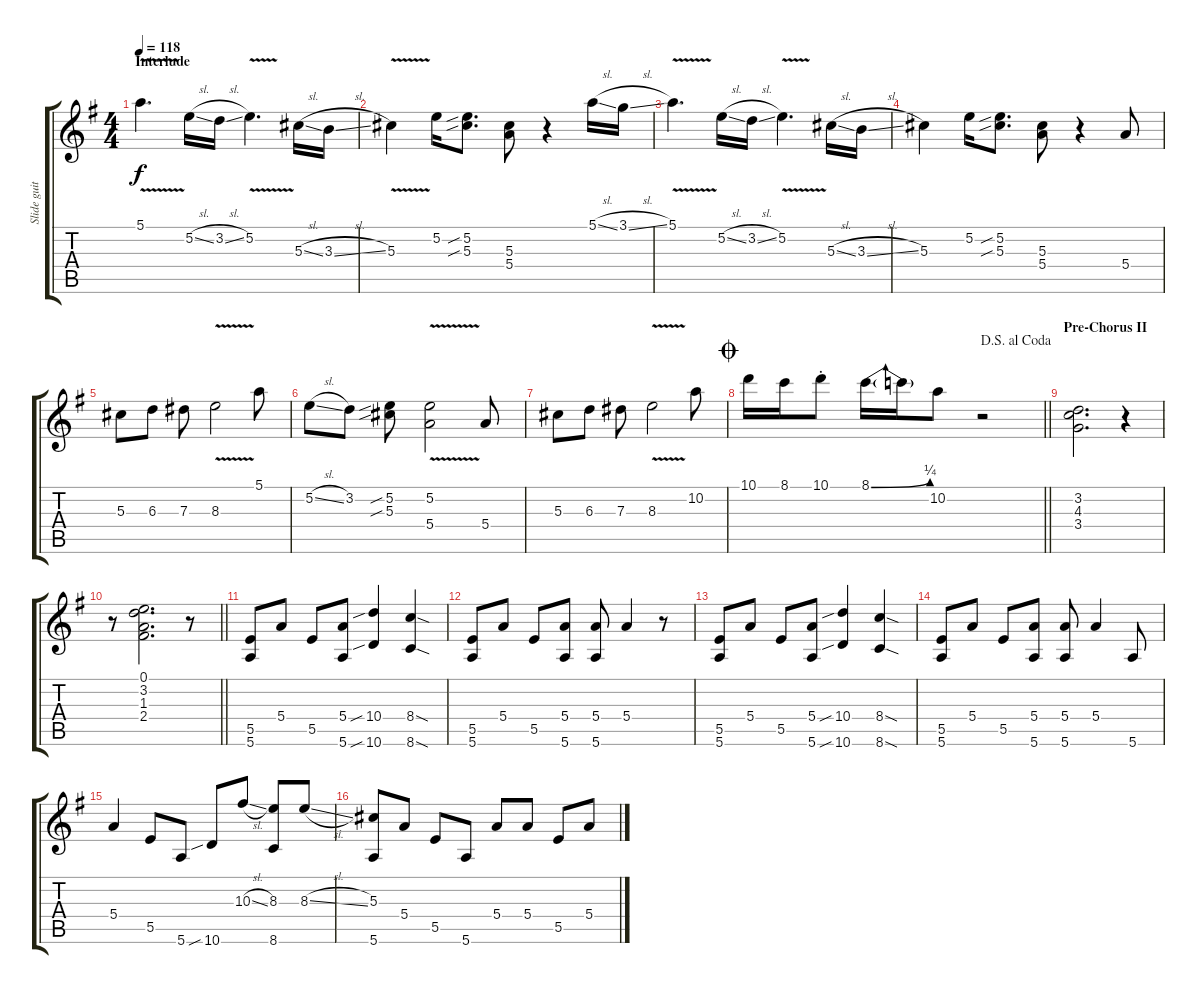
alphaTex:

\track ("Slide guitar" "Slide guit") {instrument distortionguitar}
\staff {score tabs}
\tuning (E4 B3 Ab3 E3 B2 E2) {hide}
\ts (4 4)
\section ("" "Interlude")
\tempo 118
\clef g2
\ks g
5.1{v}.4{d dy f} 5.2{sl}.16 3.2{sl}.16 5.2{v}.4{d} 5.3{sl}.16 3.3{sl}.16 |
5.3{v}.4 5.2.16 (5.2{sib} 5.3{sib}).8{d} (5.3 5.4).8 r.4 5.1{sl}.16 3.1{sl}.16 |
5.1{v}.4{d} 5.2{sl}.16 3.2{sl}.16 5.2{v}.4{d} 5.3{sl}.16 3.3{sl}.16 |
5.3.4 5.2.16 (5.2{sib} 5.3{sib}).8{d} (5.3 5.4).8 r.4 5.4.8 |
5.3.8 6.3.8 7.3.8 8.3{v}.2 5.1.8 |
5.2{sl}.8 3.2.8 (5.2{sib} 5.3{sib}).8 (5.2{v} 5.4{v}).2 5.4.8 |
5.3.8 6.3.8 7.3.8 8.3{v}.2 10.2.8 |
\jump coda
\jump dalsegnoalcoda
\barLineRight lightlight
10.1.16 8.1.16 10.1{st}.8 8.1{be (bend 0 0 60 1)}.16 8.1{t}.16 10.2.8 r.2 |
\section ("" "Pre-Chorus II")
(3.2 4.3 3.4).2{d} r.4 |
\barLineRight lightlight
r.8 (0.1 3.2 1.3 2.4).2{d} r.8 |
(5.5 5.6).8 5.4.8 5.5.8 (5.4 5.6).8 (10.4{sib} 10.6{sib}).4 (8.4{sod} 8.6{sod}).4 |
(5.5 5.6).8 5.4.8 5.5.8 (5.4 5.6).8 (5.4 5.6).8 5.4.4 r.8 |
(5.5 5.6).8 5.4.8 5.5.8 (5.4 5.6).8 (10.4{sib} 10.6{sib}).4 (8.4{sod} 8.6{sod}).4 |
(5.5 5.6).8 5.4.8 5.5.8 (5.4 5.6).8 (5.4 5.6).8 5.4.4 5.6.8 |
5.4.4 5.5.8 5.6.8 10.6{sib}.8 10.3{sl}.8 (8.3 8.6).8 8.3{sl}.8 |
(5.3 5.6).8 5.4.8 5.5.8 5.6.8 5.4.8 5.4.8 5.5.8 5.4.8
